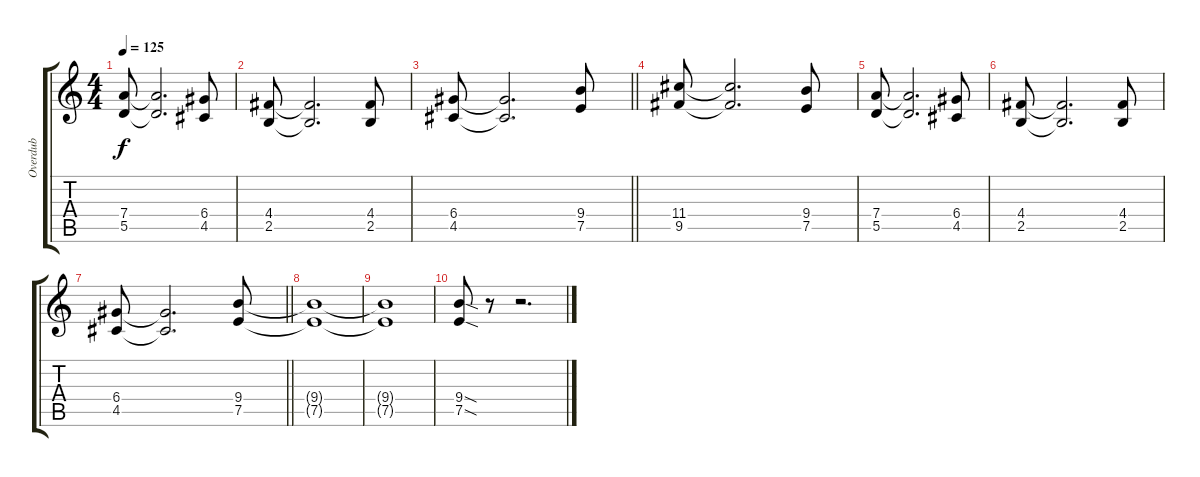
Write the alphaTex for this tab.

\track ("Overdub" "Overdub") {instrument distortionguitar}
\staff {score tabs}
\tuning (E4 B3 G3 D3 A2 E2) {hide}
\ts (4 4)
\tempo 125
\clef g2
\ks c
(7.4 5.5).8{dy f} (7.4{t} 5.5{t}).2{d} (6.4 4.5).8 |
(4.4 2.5).8 (4.4{t} 2.5{t}).2{d} (4.4 2.5).8 |
\barLineRight lightlight
(6.4 4.5).8 (6.4{t} 4.5{t}).2{d} (9.4 7.5).8 |
(11.4 9.5).8 (11.4{t} 9.5{t}).2{d} (9.4 7.5).8 |
(7.4 5.5).8 (7.4{t} 5.5{t}).2{d} (6.4 4.5).8 |
(4.4 2.5).8 (4.4{t} 2.5{t}).2{d} (4.4 2.5).8 |
\barLineRight lightlight
(6.4 4.5).8 (6.4{t} 4.5{t}).2{d} (9.4 7.5).8 |
(9.4{t} 7.5{t}).1 |
(9.4{t} 7.5{t}).1 |
(9.4{sod} 7.5{sod}).8 r.8 r.2{d}
